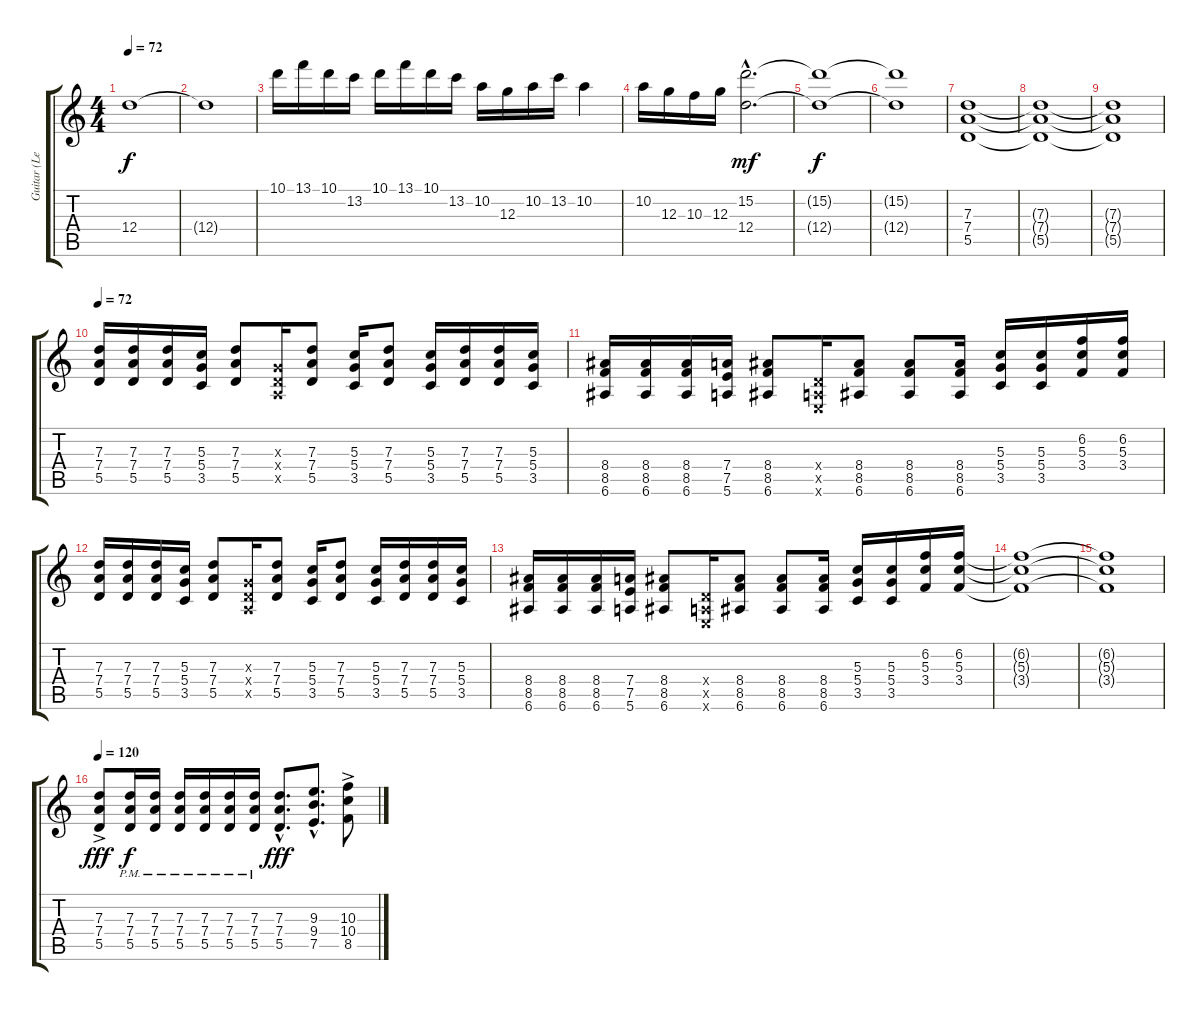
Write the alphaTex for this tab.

\track ("Guitar (Left)" "Guitar (Le") {instrument overdrivenguitar}
\staff {score tabs}
\tuning (E4 B3 G3 D3 A2 E2) {hide}
\ts (4 4)
\tempo 72
\clef g2
\ks c
12.4.1{dy f} |
12.4{t}.1 |
10.1.16 13.1.16 10.1.16 13.2.16 10.1.16 13.1.16 10.1.16 13.2.16 10.2.16 12.3.16 10.2.16 13.2.16 10.2.4 |
10.2.16 12.3.16 10.3.16 12.3.16 (15.2{hac} 12.4{hac}).2{d dy mf volume 3} |
(15.2{t} 12.4{t}).1{dy f volume 4} |
(15.2{t} 12.4{t}).1{volume 13} |
(7.3 7.4 5.5).1 |
(7.3{t} 7.4{t} 5.5{t}).1 |
(7.3{t} 7.4{t} 5.5{t}).1 |
\tempo 72
(7.3 7.4 5.5).16{balance 0} (7.3 7.4 5.5).16 (7.3 7.4 5.5).16 (5.3 5.4 3.5).16 (7.3 7.4 5.5).8 (0.3{x} 0.4{x} 0.5{x}).16 (7.3 7.4 5.5).8 (5.3 5.4 3.5).16 (7.3 7.4 5.5).8 (5.3 5.4 3.5).16 (7.3 7.4 5.5).16 (7.3 7.4 5.5).16 (5.3 5.4 3.5).16 |
(8.4 8.5 6.6).16 (8.4 8.5 6.6).16 (8.4 8.5 6.6).16 (7.4 7.5 5.6).16 (8.4 8.5 6.6).8 (0.4{x} 0.5{x} 0.6{x}).16 (8.4 8.5 6.6).8 (8.4 8.5 6.6).8 (8.4 8.5 6.6).16 (5.3 5.4 3.5).16 (5.3 5.4 3.5).16 (6.2 5.3 3.4).16 (6.2 5.3 3.4).16 |
(7.3 7.4 5.5).16 (7.3 7.4 5.5).16 (7.3 7.4 5.5).16 (5.3 5.4 3.5).16 (7.3 7.4 5.5).8 (0.3{x} 0.4{x} 0.5{x}).16 (7.3 7.4 5.5).8 (5.3 5.4 3.5).16 (7.3 7.4 5.5).8 (5.3 5.4 3.5).16 (7.3 7.4 5.5).16 (7.3 7.4 5.5).16 (5.3 5.4 3.5).16 |
(8.4 8.5 6.6).16 (8.4 8.5 6.6).16 (8.4 8.5 6.6).16 (7.4 7.5 5.6).16 (8.4 8.5 6.6).8 (0.4{x} 0.5{x} 0.6{x}).16 (8.4 8.5 6.6).8 (8.4 8.5 6.6).8 (8.4 8.5 6.6).16 (5.3 5.4 3.5).16 (5.3 5.4 3.5).16 (6.2 5.3 3.4).16 (6.2 5.3 3.4).16 |
(6.2{t} 5.3{t} 3.4{t}).1 |
(6.2{t} 5.3{t} 3.4{t}).1 |
\tempo 120
(7.3{ac} 7.4{ac} 5.5{ac}).8{dy fff} (7.3{pm} 7.4{pm} 5.5{pm}).16{dy f} (7.3{pm} 7.4{pm} 5.5{pm}).16 (7.3{pm} 7.4{pm} 5.5{pm}).16 (7.3{pm} 7.4{pm} 5.5{pm}).16 (7.3{pm} 7.4{pm} 5.5{pm}).16 (7.3{pm} 7.4{pm} 5.5{pm}).16 (7.3{hac} 7.4{hac} 5.5{hac}).8{d dy fff} (9.3{hac} 9.4{hac} 7.5{hac}).8{d} (10.3{ac} 10.4 8.5).8
